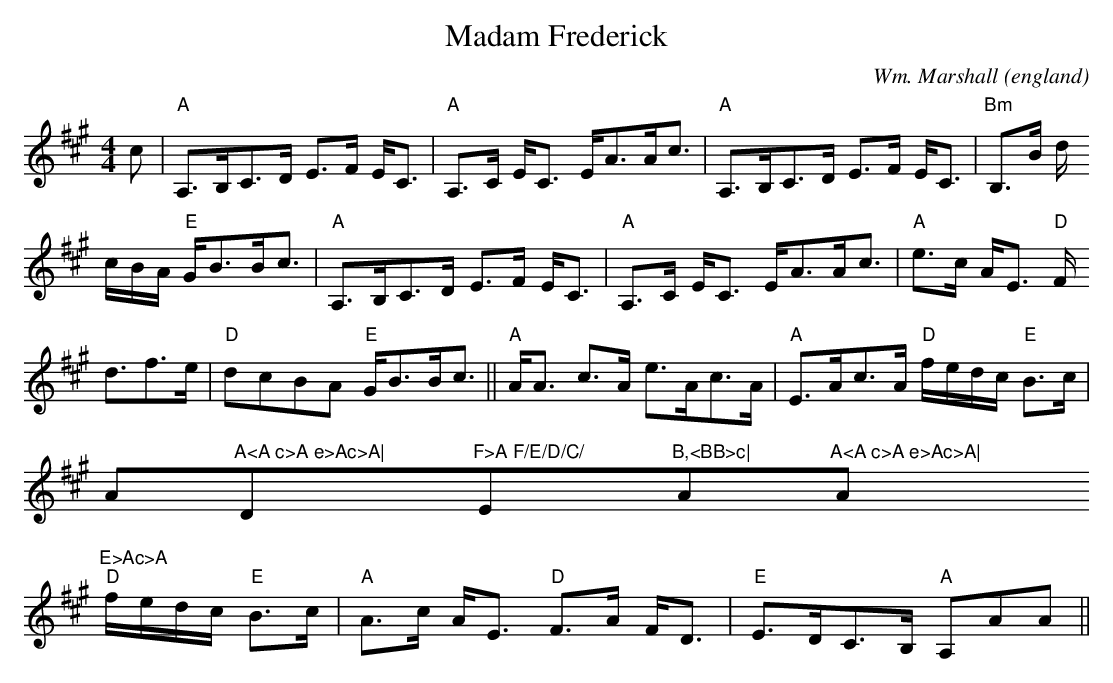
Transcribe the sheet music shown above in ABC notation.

X:1
T:Madam Frederick
O:england
M:4/4
L:1/8
C:Wm. Marshall
K:A
c|"A"A,>B,C>D E>F E<C|"A"A,>C E<C E<AA<c|"A"A,>B,C>D E>F E<C|"Bm"B,>B d/
c/B/A/ "E"G<BB<c|"A"A,>B,C>D E>F E<C|"A"A,>C E<C E<AA<c|"A"e>c A<E "D"F<
df>e|"D"dcBA "E"G<BB<c||"A"A<A c>A e>Ac>A|"A"E>Ac>A "D"f/e/d/c/ "E"B>c|"
A"A<A c>A e>Ac>A|"D"F>A F/E/D/C/ "E"B,<BB>c|"A"A<A c>A e>Ac>A|"A"E>Ac>A
"D"f/e/d/c/ "E"B>c|"A"A>c A<E "D"F>A F<D|"E"E>DC>B, "A"A,AA||
